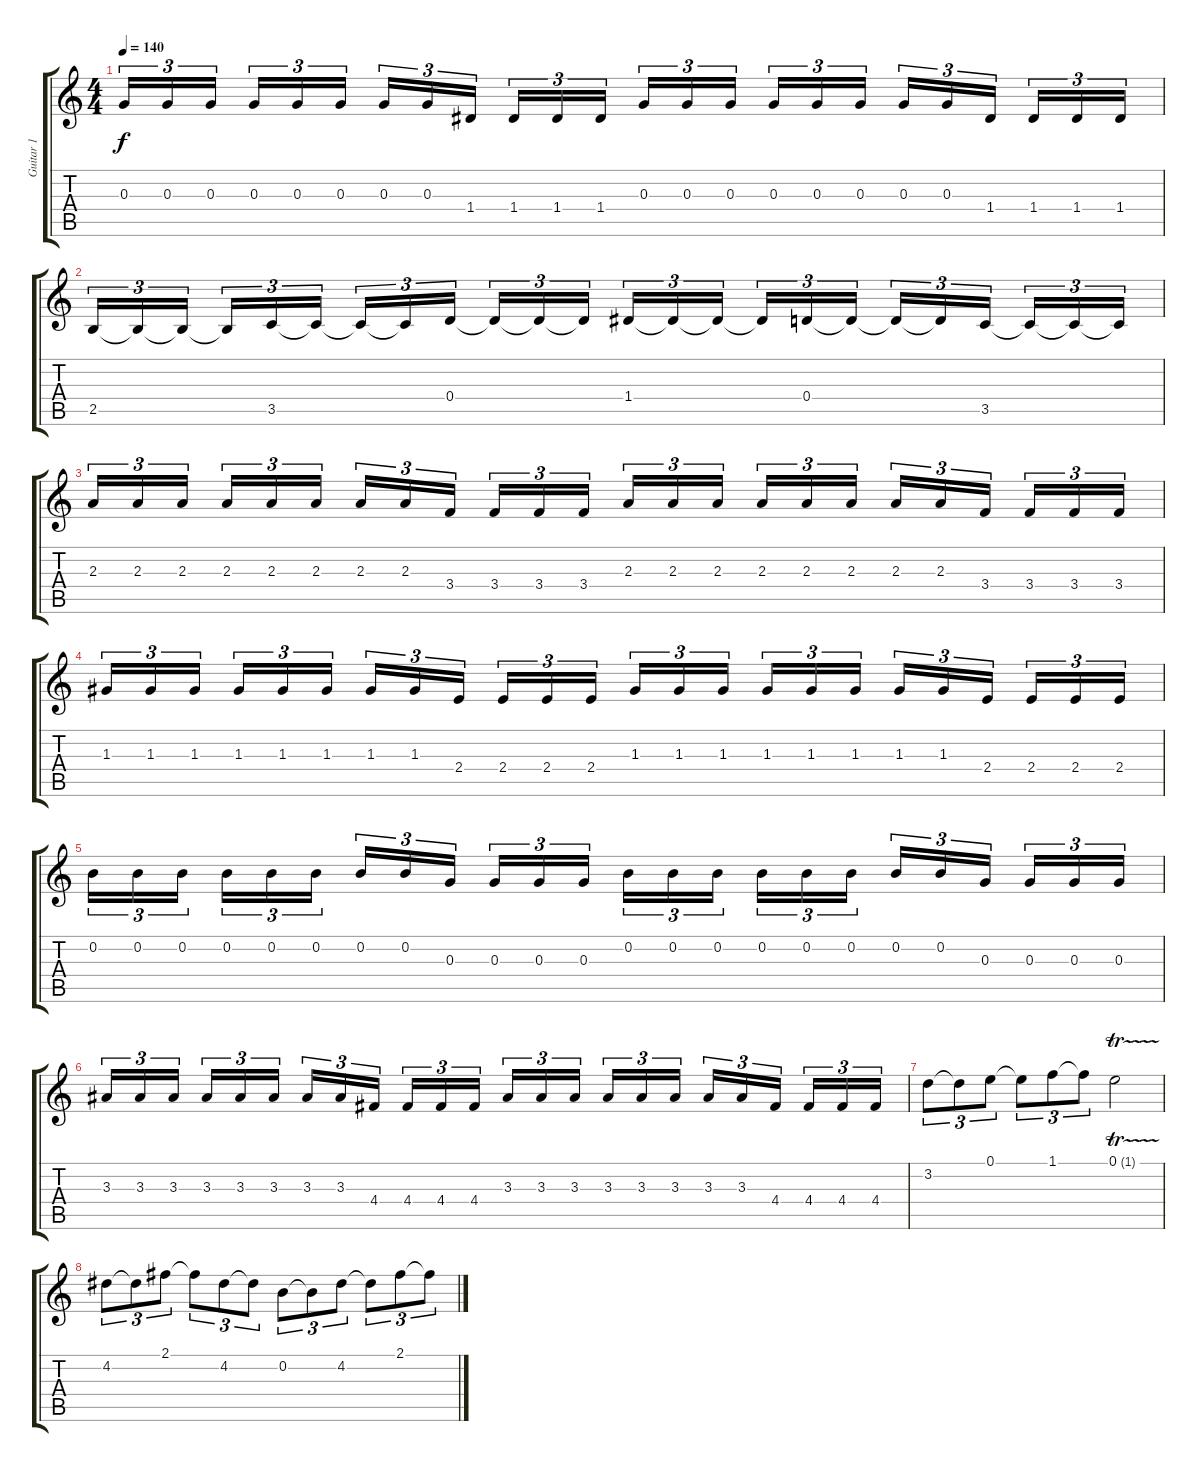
\track ("Guitar 1" "Guitar 1") {instrument distortionguitar}
\staff {score tabs}
\tuning (E4 B3 G3 D3 A2 E2) {hide}
\ts (4 4)
\tempo 140
\clef g2
\ks c
0.3.16{tu (3 2) dy f} 0.3.16{tu (3 2)} 0.3.16{tu (3 2)} 0.3.16{tu (3 2)} 0.3.16{tu (3 2)} 0.3.16{tu (3 2)} 0.3.16{tu (3 2)} 0.3.16{tu (3 2)} 1.4.16{tu (3 2)} 1.4.16{tu (3 2)} 1.4.16{tu (3 2)} 1.4.16{tu (3 2)} 0.3.16{tu (3 2)} 0.3.16{tu (3 2)} 0.3.16{tu (3 2)} 0.3.16{tu (3 2)} 0.3.16{tu (3 2)} 0.3.16{tu (3 2)} 0.3.16{tu (3 2)} 0.3.16{tu (3 2)} 1.4.16{tu (3 2)} 1.4.16{tu (3 2)} 1.4.16{tu (3 2)} 1.4.16{tu (3 2)} |
2.5.16{tu (3 2)} 2.5{t}.16{tu (3 2)} 2.5{t}.16{tu (3 2)} 2.5{t}.16{tu (3 2)} 3.5.16{tu (3 2)} 3.5{t}.16{tu (3 2)} 3.5{t}.16{tu (3 2)} 3.5{t}.16{tu (3 2)} 0.4.16{tu (3 2)} 0.4{t}.16{tu (3 2)} 0.4{t}.16{tu (3 2)} 0.4{t}.16{tu (3 2)} 1.4.16{tu (3 2)} 1.4{t}.16{tu (3 2)} 1.4{t}.16{tu (3 2)} 1.4{t}.16{tu (3 2)} 0.4.16{tu (3 2)} 0.4{t}.16{tu (3 2)} 0.4{t}.16{tu (3 2)} 0.4{t}.16{tu (3 2)} 3.5.16{tu (3 2)} 3.5{t}.16{tu (3 2)} 3.5{t}.16{tu (3 2)} 3.5{t}.16{tu (3 2)} |
2.3.16{tu (3 2)} 2.3.16{tu (3 2)} 2.3.16{tu (3 2)} 2.3.16{tu (3 2)} 2.3.16{tu (3 2)} 2.3.16{tu (3 2)} 2.3.16{tu (3 2)} 2.3.16{tu (3 2)} 3.4.16{tu (3 2)} 3.4.16{tu (3 2)} 3.4.16{tu (3 2)} 3.4.16{tu (3 2)} 2.3.16{tu (3 2)} 2.3.16{tu (3 2)} 2.3.16{tu (3 2)} 2.3.16{tu (3 2)} 2.3.16{tu (3 2)} 2.3.16{tu (3 2)} 2.3.16{tu (3 2)} 2.3.16{tu (3 2)} 3.4.16{tu (3 2)} 3.4.16{tu (3 2)} 3.4.16{tu (3 2)} 3.4.16{tu (3 2)} |
1.3.16{tu (3 2)} 1.3.16{tu (3 2)} 1.3.16{tu (3 2)} 1.3.16{tu (3 2)} 1.3.16{tu (3 2)} 1.3.16{tu (3 2)} 1.3.16{tu (3 2)} 1.3.16{tu (3 2)} 2.4.16{tu (3 2)} 2.4.16{tu (3 2)} 2.4.16{tu (3 2)} 2.4.16{tu (3 2)} 1.3.16{tu (3 2)} 1.3.16{tu (3 2)} 1.3.16{tu (3 2)} 1.3.16{tu (3 2)} 1.3.16{tu (3 2)} 1.3.16{tu (3 2)} 1.3.16{tu (3 2)} 1.3.16{tu (3 2)} 2.4.16{tu (3 2)} 2.4.16{tu (3 2)} 2.4.16{tu (3 2)} 2.4.16{tu (3 2)} |
0.2.16{tu (3 2)} 0.2.16{tu (3 2)} 0.2.16{tu (3 2)} 0.2.16{tu (3 2)} 0.2.16{tu (3 2)} 0.2.16{tu (3 2)} 0.2.16{tu (3 2)} 0.2.16{tu (3 2)} 0.3.16{tu (3 2)} 0.3.16{tu (3 2)} 0.3.16{tu (3 2)} 0.3.16{tu (3 2)} 0.2.16{tu (3 2)} 0.2.16{tu (3 2)} 0.2.16{tu (3 2)} 0.2.16{tu (3 2)} 0.2.16{tu (3 2)} 0.2.16{tu (3 2)} 0.2.16{tu (3 2)} 0.2.16{tu (3 2)} 0.3.16{tu (3 2)} 0.3.16{tu (3 2)} 0.3.16{tu (3 2)} 0.3.16{tu (3 2)} |
3.3.16{tu (3 2)} 3.3.16{tu (3 2)} 3.3.16{tu (3 2)} 3.3.16{tu (3 2)} 3.3.16{tu (3 2)} 3.3.16{tu (3 2)} 3.3.16{tu (3 2)} 3.3.16{tu (3 2)} 4.4.16{tu (3 2)} 4.4.16{tu (3 2)} 4.4.16{tu (3 2)} 4.4.16{tu (3 2)} 3.3.16{tu (3 2)} 3.3.16{tu (3 2)} 3.3.16{tu (3 2)} 3.3.16{tu (3 2)} 3.3.16{tu (3 2)} 3.3.16{tu (3 2)} 3.3.16{tu (3 2)} 3.3.16{tu (3 2)} 4.4.16{tu (3 2)} 4.4.16{tu (3 2)} 4.4.16{tu (3 2)} 4.4.16{tu (3 2)} |
3.2.8{tu (3 2)} 3.2{t}.8{tu (3 2)} 0.1.8{tu (3 2)} 0.1{t}.8{tu (3 2)} 1.1.8{tu (3 2)} 1.1{t}.8{tu (3 2)} 0.1{tr (1 32)}.2 |
4.2.8{tu (3 2)} 4.2{t}.8{tu (3 2)} 2.1.8{tu (3 2)} 2.1{t}.8{tu (3 2)} 4.2.8{tu (3 2)} 4.2{t}.8{tu (3 2)} 0.2.8{tu (3 2)} 0.2{t}.8{tu (3 2)} 4.2.8{tu (3 2)} 4.2{t}.8{tu (3 2)} 2.1.8{tu (3 2)} 2.1{t}.8{tu (3 2)}
